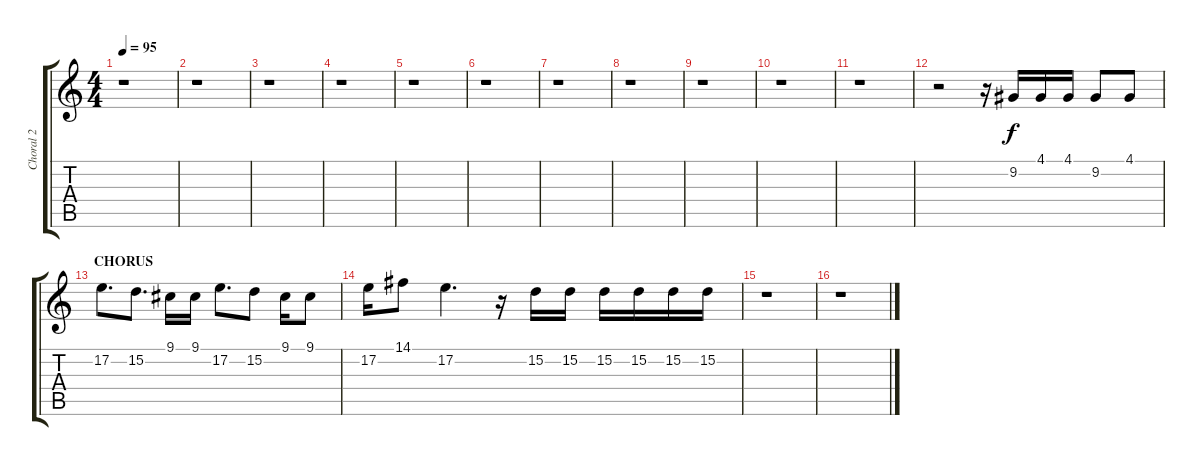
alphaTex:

\track ("Choral 2" "Choral 2") {instrument clarinet}
\staff {score tabs}
\tuning (E4 B3 G3 D3 A2 E2) {hide}
\ts (4 4)
\tempo 95
\clef g2
\ks c
r.1{dy f} |
r.1 |
r.1 |
r.1 |
r.1 |
r.1 |
r.1 |
r.1 |
r.1 |
r.1 |
r.1 |
r.2 r.16 9.2.16 4.1.16 4.1.16 9.2.8 4.1.8 |
\section ("" "CHORUS")
17.2.8{d} 15.2.8{d} 9.1.16 9.1.16 17.2.8{d} 15.2.8 9.1.16 9.1.8 |
17.2.16 14.1.8 17.2.4{d} r.16 15.2.16 15.2.16 15.2.16 15.2.16 15.2.16 15.2.16 |
r.1 |
r.1
